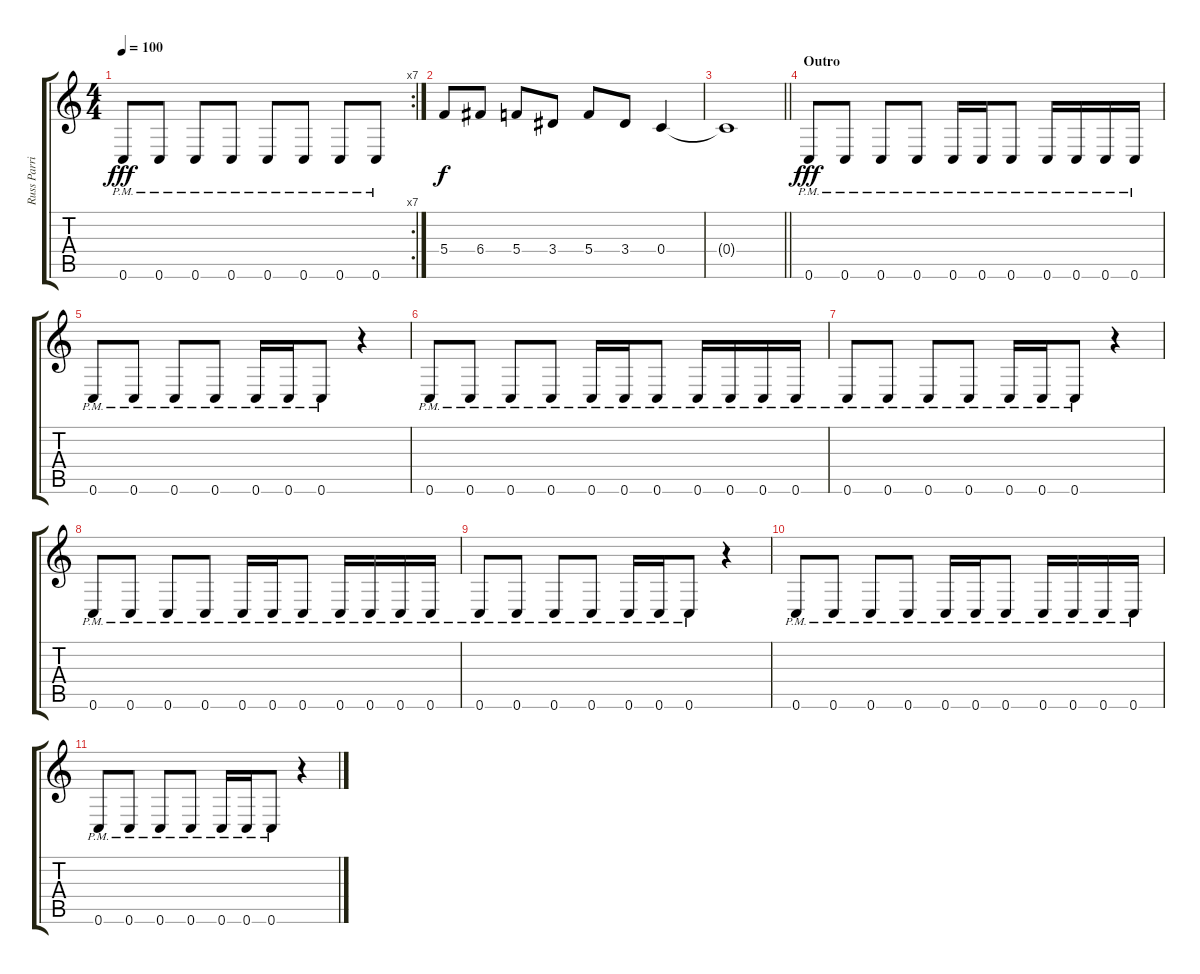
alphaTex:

\track ("Russ Parrish" "Russ Parri") {instrument distortionguitar}
\staff {score tabs}
\tuning (D4 A3 F3 C3 G2 C2) {hide}
\rc 7
\ts (4 4)
\tempo 100
\clef g2
\ks c
0.6{pm}.8{dy fff} 0.6{pm}.8 0.6{pm}.8 0.6{pm}.8 0.6{pm}.8 0.6{pm}.8 0.6{pm}.8 0.6{pm}.8 |
5.4.8{dy f} 6.4.8 5.4.8 3.4.8 5.4.8 3.4.8 0.4.4 |
\barLineRight lightlight
0.4{t}.1 |
\section ("" "Outro")
0.6{pm}.8{dy fff} 0.6{pm}.8 0.6{pm}.8 0.6{pm}.8 0.6{pm}.16 0.6{pm}.16 0.6{pm}.8 0.6{pm}.16 0.6{pm}.16 0.6{pm}.16 0.6{pm}.16 |
0.6{pm}.8 0.6{pm}.8 0.6{pm}.8 0.6{pm}.8 0.6{pm}.16 0.6{pm}.16 0.6{pm}.8 r.4 |
0.6{pm}.8 0.6{pm}.8 0.6{pm}.8 0.6{pm}.8 0.6{pm}.16 0.6{pm}.16 0.6{pm}.8 0.6{pm}.16 0.6{pm}.16 0.6{pm}.16 0.6{pm}.16 |
0.6{pm}.8 0.6{pm}.8 0.6{pm}.8 0.6{pm}.8 0.6{pm}.16 0.6{pm}.16 0.6{pm}.8 r.4 |
0.6{pm}.8 0.6{pm}.8 0.6{pm}.8 0.6{pm}.8 0.6{pm}.16 0.6{pm}.16 0.6{pm}.8 0.6{pm}.16 0.6{pm}.16 0.6{pm}.16 0.6{pm}.16 |
0.6{pm}.8 0.6{pm}.8 0.6{pm}.8 0.6{pm}.8 0.6{pm}.16 0.6{pm}.16 0.6{pm}.8 r.4 |
0.6{pm}.8 0.6{pm}.8 0.6{pm}.8 0.6{pm}.8 0.6{pm}.16 0.6{pm}.16 0.6{pm}.8 0.6{pm}.16 0.6{pm}.16 0.6{pm}.16 0.6{pm}.16 |
0.6{pm}.8 0.6{pm}.8 0.6{pm}.8 0.6{pm}.8 0.6{pm}.16 0.6{pm}.16 0.6{pm}.8 r.4
